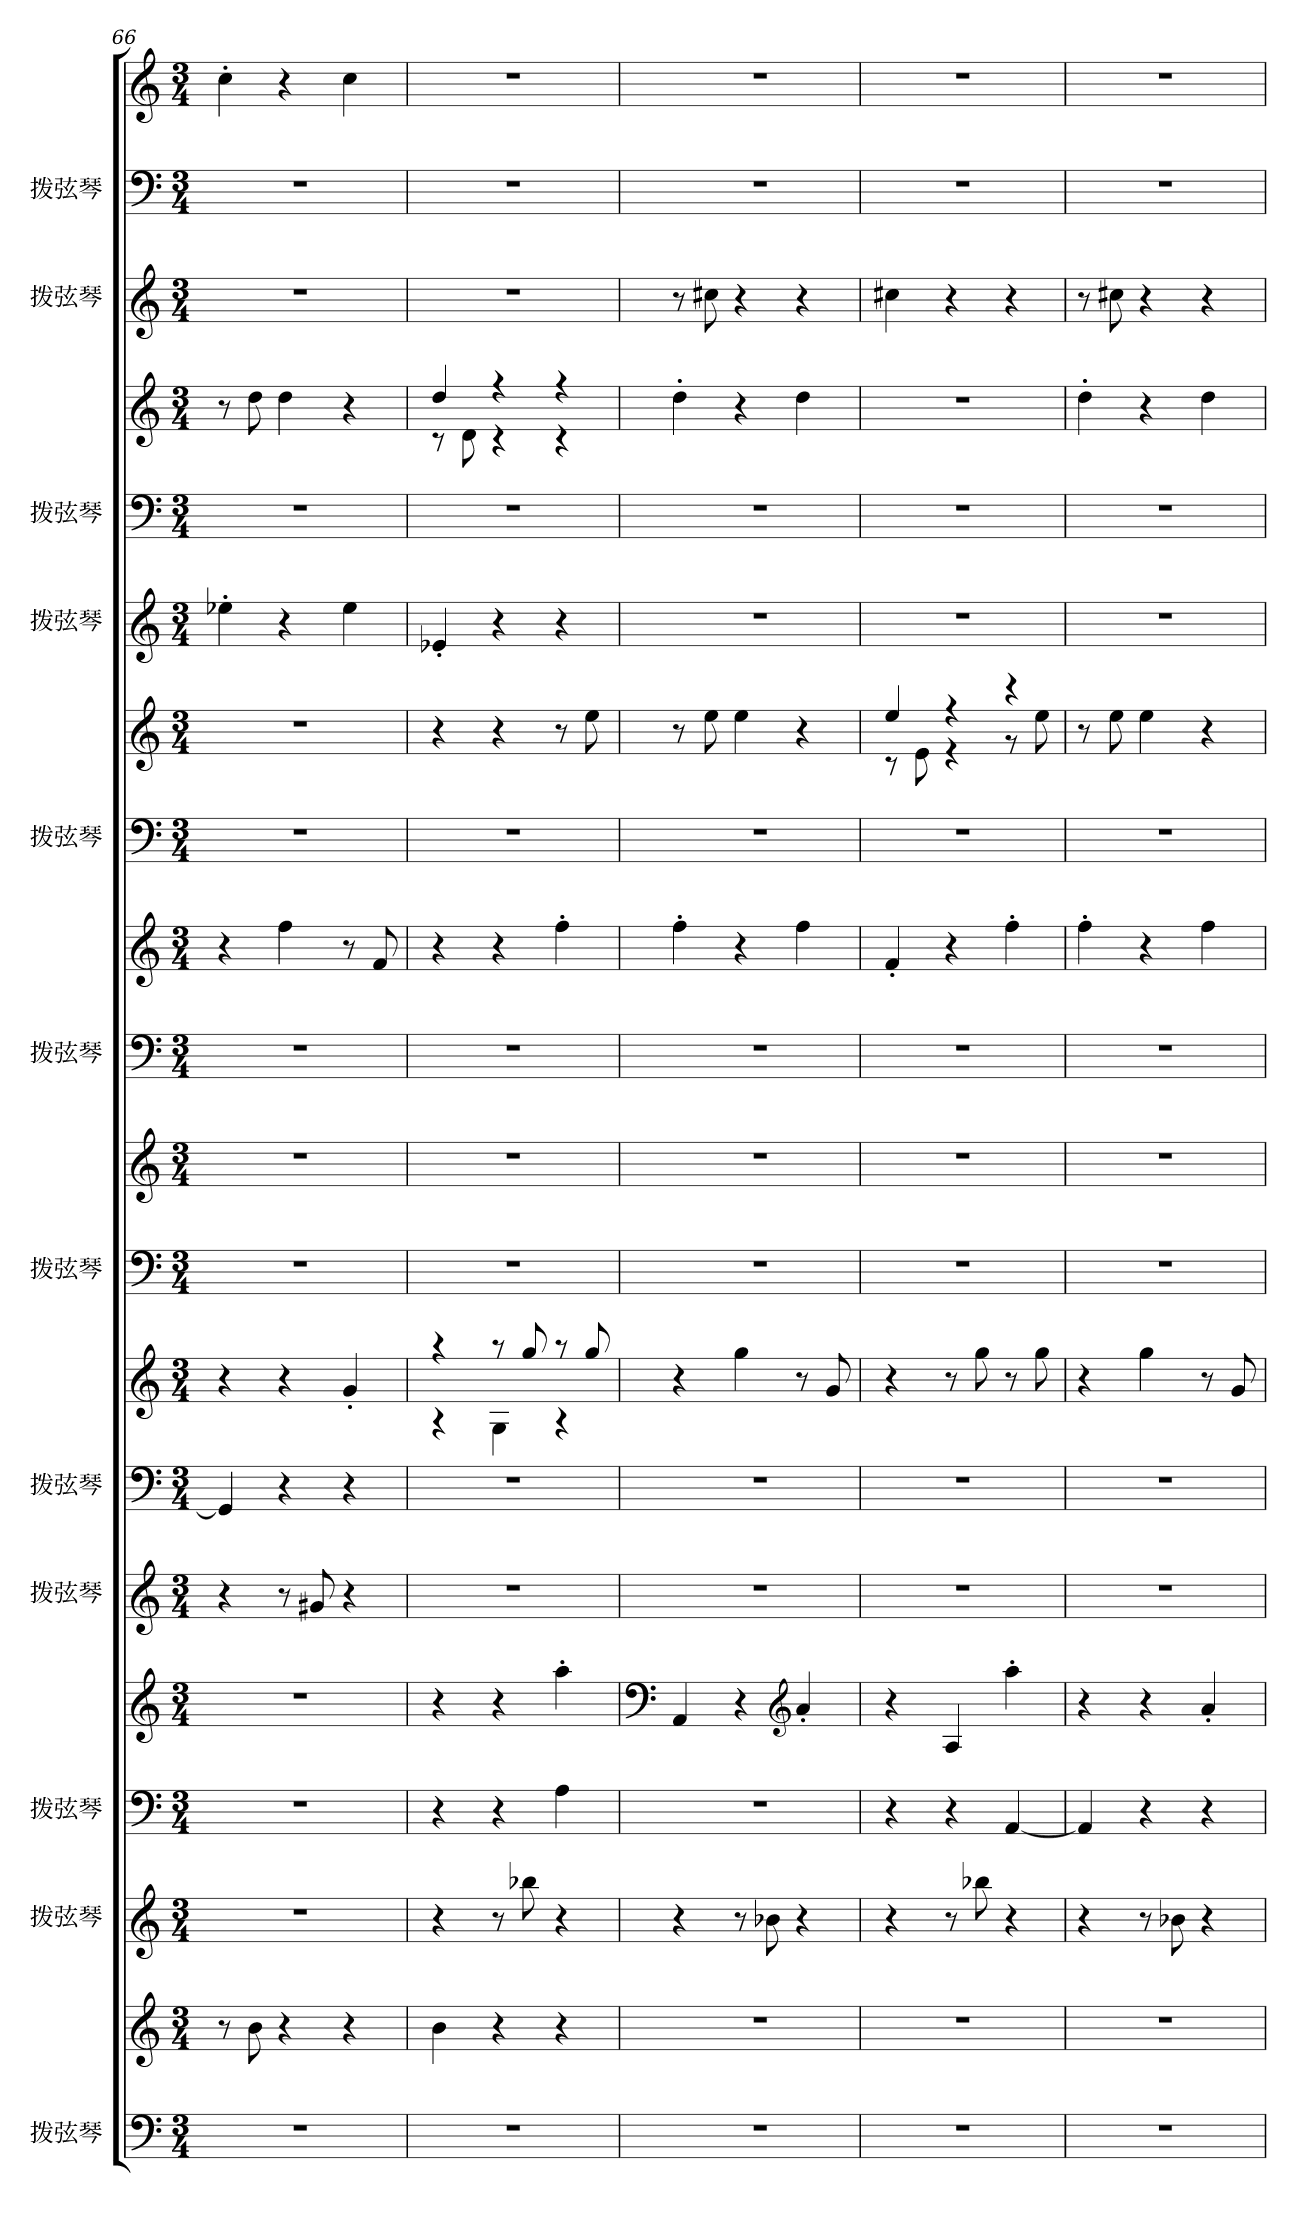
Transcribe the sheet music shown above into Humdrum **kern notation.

**kern	**kern	**kern	**kern	**kern	**kern	**kern	**kern	**kern	**kern	**kern	**kern	**kern	**kern	**kern	**kern	**kern	**kern	**kern	**kern
*part12	*part12	*part11	*part10	*part10	*part9	*part8	*part8	*part7	*part7	*part6	*part6	*part5	*part5	*part4	*part3	*part3	*part2	*part1	*part1
*staff20	*staff19	*staff18	*staff17	*staff16	*staff15	*staff14	*staff13	*staff12	*staff11	*staff10	*staff9	*staff8	*staff7	*staff6	*staff5	*staff4	*staff3	*staff2	*staff1
*I"拨弦琴	*	*I"拨弦琴	*I"拨弦琴	*	*I"拨弦琴	*I"拨弦琴	*	*I"拨弦琴	*	*I"拨弦琴	*	*I"拨弦琴	*	*I"拨弦琴	*I"拨弦琴	*	*I"拨弦琴	*I"拨弦琴	*
!!LO:PB:g=z
*clefF4	*clefG2	*clefG2	*clefF4	*clefG2	*clefG2	*clefF4	*clefG2	*clefF4	*clefG2	*clefF4	*clefG2	*clefF4	*clefG2	*clefG2	*clefF4	*clefG2	*clefG2	*clefF4	*clefG2
*k[]	*k[]	*k[]	*k[]	*k[]	*k[]	*k[]	*k[]	*k[]	*k[]	*k[]	*k[]	*k[]	*k[]	*k[]	*k[]	*k[]	*k[]	*k[]	*k[]
*M3/4	*M3/4	*M3/4	*M3/4	*M3/4	*M3/4	*M3/4	*M3/4	*M3/4	*M3/4	*M3/4	*M3/4	*M3/4	*M3/4	*M3/4	*M3/4	*M3/4	*M3/4	*M3/4	*M3/4
=66	=66	=66	=66	=66	=66	=66	=66	=66	=66	=66	=66	=66	=66	=66	=66	=66	=66	=66	=66
2.r	8r	2.r	2.r	2.r	4r	4GG/]	4r	2.r	2.r	2.r	4r	2.r	2.r	4ee-X'\	2.r	8r	2.r	2.r	4cc'\
.	8b\	.	.	.	.	.	.	.	.	.	.	.	.	.	.	8dd\	.	.	.
.	4r	.	.	.	8r	4r	4r	.	.	.	4ff\	.	.	4r	.	4dd\	.	.	4r
.	.	.	.	.	8g#X/	.	.	.	.	.	.	.	.	.	.	.	.	.	.
.	4r	.	.	.	4r	4r	4g'/	.	.	.	8r	.	.	4ee-\	.	4r	.	.	4cc\
.	.	.	.	.	.	.	.	.	.	.	8f/	.	.	.	.	.	.	.	.
=67	=67	=67	=67	=67	=67	=67	=67	=67	=67	=67	=67	=67	=67	=67	=67	=67	=67	=67	=67
*	*	*	*	*	*	*	*^	*	*	*	*	*	*	*	*	*^	*	*	*
2.r	4b\	4r	4r	4r	2.r	2.r	4r	4r	2.r	2.r	2.r	4r	2.r	4r	4e-X'/	2.r	4dd/	8r	2.r	2.r	2.r
.	.	.	.	.	.	.	.	.	.	.	.	.	.	.	.	.	.	8d\	.	.	.
.	4r	8r	4r	4r	.	.	8r	4G\	.	.	.	4r	.	4r	4r	.	4r	4r	.	.	.
.	.	8bb-X\	.	.	.	.	8gg/	.	.	.	.	.	.	.	.	.	.	.	.	.	.
.	4r	4r	4A\	4aa'\	.	.	8r	4r	.	.	.	4ff'\	.	8r	4r	.	4r	4r	.	.	.
.	.	.	.	.	.	.	8gg/	.	.	.	.	.	.	8ee\	.	.	.	.	.	.	.
*	*	*	*	*	*	*	*v	*v	*	*	*	*	*	*	*	*	*v	*v	*	*	*
=68	=68	=68	=68	=68	=68	=68	=68	=68	=68	=68	=68	=68	=68	=68	=68	=68	=68	=68	=68
*	*	*	*	*clefF4	*	*	*	*	*	*	*	*	*	*	*	*	*	*	*
2.r	2.r	4r	2.r	4AA/	2.r	2.r	4r	2.r	2.r	2.r	4ff'\	2.r	8r	2.r	2.r	4dd'\	8r	2.r	2.r
.	.	.	.	.	.	.	.	.	.	.	.	.	8ee\	.	.	.	8cc#X\	.	.
.	.	8r	.	4r	.	.	4gg\	.	.	.	4r	.	4ee\	.	.	4r	4r	.	.
.	.	8b-X\	.	.	.	.	.	.	.	.	.	.	.	.	.	.	.	.	.
*	*	*	*	*clefG2	*	*	*	*	*	*	*	*	*	*	*	*	*	*	*
.	.	4r	.	4a'/	.	.	8r	.	.	.	4ff\	.	4r	.	.	4dd\	4r	.	.
.	.	.	.	.	.	.	8g/	.	.	.	.	.	.	.	.	.	.	.	.
=69	=69	=69	=69	=69	=69	=69	=69	=69	=69	=69	=69	=69	=69	=69	=69	=69	=69	=69	=69
*	*	*	*	*	*	*	*	*	*	*	*	*	*^	*	*	*	*	*	*
2.r	2.r	4r	4r	4r	2.r	2.r	4r	2.r	2.r	2.r	4f'/	2.r	4ee/	8r	2.r	2.r	2.r	4cc#X\	2.r	2.r
.	.	.	.	.	.	.	.	.	.	.	.	.	.	8e\	.	.	.	.	.	.
.	.	8r	4r	4A/	.	.	8r	.	.	.	4r	.	4r	4r	.	.	.	4r	.	.
.	.	8bb-X\	.	.	.	.	8gg\	.	.	.	.	.	.	.	.	.	.	.	.	.
.	.	4r	[4AA/	4aa'\	.	.	8r	.	.	.	4ff'\	.	4r	8r	.	.	.	4r	.	.
.	.	.	.	.	.	.	8gg\	.	.	.	.	.	.	8ee\	.	.	.	.	.	.
*	*	*	*	*	*	*	*	*	*	*	*	*	*v	*v	*	*	*	*	*	*
=70	=70	=70	=70	=70	=70	=70	=70	=70	=70	=70	=70	=70	=70	=70	=70	=70	=70	=70	=70
2.r	2.r	4r	4AA/]	4r	2.r	2.r	4r	2.r	2.r	2.r	4ff'\	2.r	8r	2.r	2.r	4dd'\	8r	2.r	2.r
.	.	.	.	.	.	.	.	.	.	.	.	.	8ee\	.	.	.	8cc#X\	.	.
.	.	8r	4r	4r	.	.	4gg\	.	.	.	4r	.	4ee\	.	.	4r	4r	.	.
.	.	8b-X\	.	.	.	.	.	.	.	.	.	.	.	.	.	.	.	.	.
.	.	4r	4r	4a'/	.	.	8r	.	.	.	4ff\	.	4r	.	.	4dd\	4r	.	.
.	.	.	.	.	.	.	8g/	.	.	.	.	.	.	.	.	.	.	.	.
=	=	=	=	=	=	=	=	=	=	=	=	=	=	=	=	=	=	=	=
*-	*-	*-	*-	*-	*-	*-	*-	*-	*-	*-	*-	*-	*-	*-	*-	*-	*-	*-	*-
